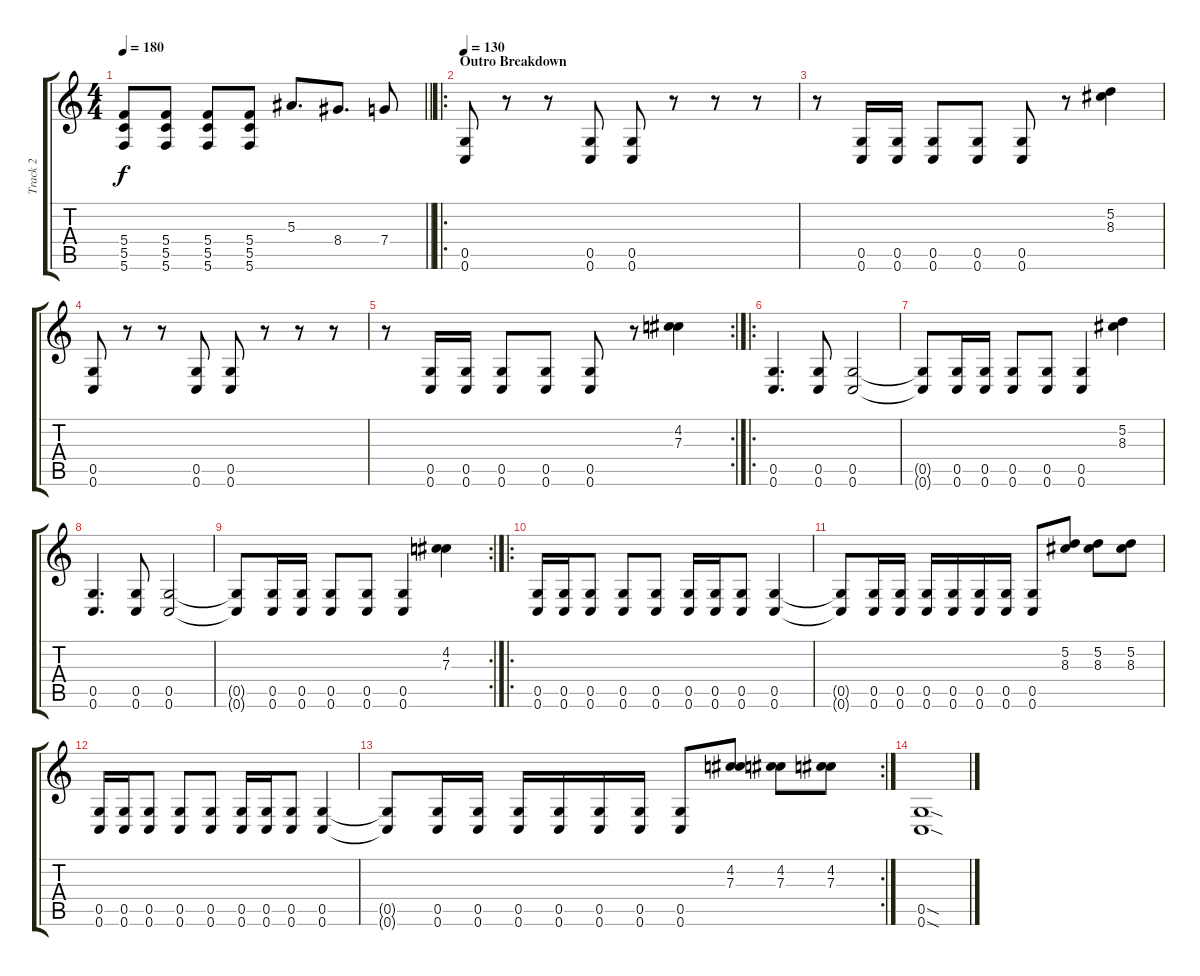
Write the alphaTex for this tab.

\track ("Track 2" "Track 2") {instrument overdrivenguitar}
\staff {score tabs}
\tuning (D4 A3 F3 C3 G2 C2) {hide}
\ts (4 4)
\tempo 180
\clef g2
\barLineRight lightlight
\ks c
(5.4 5.5 5.6).8{dy f} (5.4 5.5 5.6).8 (5.4 5.5 5.6).8 (5.4 5.5 5.6).8 5.3.8{d} 8.4.8{d} 7.4.8 |
\ro
\section ("" "Outro Breakdown")
\tempo 130
(0.5 0.6).8 r.8 r.8 (0.5 0.6).8 (0.5 0.6).8 r.8 r.8 r.8 |
r.8 (0.5 0.6).16 (0.5 0.6).16 (0.5 0.6).8 (0.5 0.6).8 (0.5 0.6).8 r.8 (5.2 8.3).4 |
(0.5 0.6).8 r.8 r.8 (0.5 0.6).8 (0.5 0.6).8 r.8 r.8 r.8 |
\rc 2
r.8 (0.5 0.6).16 (0.5 0.6).16 (0.5 0.6).8 (0.5 0.6).8 (0.5 0.6).8 r.8 (4.2 7.3).4 |
\ro
(0.5 0.6).4{d} (0.5 0.6).8 (0.5 0.6).2 |
(0.5{t} 0.6{t}).8 (0.5 0.6).16 (0.5 0.6).16 (0.5 0.6).8 (0.5 0.6).8 (0.5 0.6).4 (5.2 8.3).4 |
(0.5 0.6).4{d} (0.5 0.6).8 (0.5 0.6).2 |
\rc 2
(0.5{t} 0.6{t}).8 (0.5 0.6).16 (0.5 0.6).16 (0.5 0.6).8 (0.5 0.6).8 (0.5 0.6).4 (4.2 7.3).4 |
\ro
(0.5 0.6).16 (0.5 0.6).16 (0.5 0.6).8 (0.5 0.6).8 (0.5 0.6).8 (0.5 0.6).16 (0.5 0.6).16 (0.5 0.6).8 (0.5 0.6).4 |
(0.5{t} 0.6{t}).8 (0.5 0.6).16 (0.5 0.6).16 (0.5 0.6).16 (0.5 0.6).16 (0.5 0.6).16 (0.5 0.6).16 (0.5 0.6).8 (5.2 8.3).8 (5.2 8.3).8 (5.2 8.3).8 |
(0.5 0.6).16 (0.5 0.6).16 (0.5 0.6).8 (0.5 0.6).8 (0.5 0.6).8 (0.5 0.6).16 (0.5 0.6).16 (0.5 0.6).8 (0.5 0.6).4 |
\rc 2
(0.5{t} 0.6{t}).8 (0.5 0.6).16 (0.5 0.6).16 (0.5 0.6).16 (0.5 0.6).16 (0.5 0.6).16 (0.5 0.6).16 (0.5 0.6).8 (4.2 7.3).8 (4.2 7.3).8 (4.2 7.3).8 |
(0.5{sod} 0.6{sod}).1
